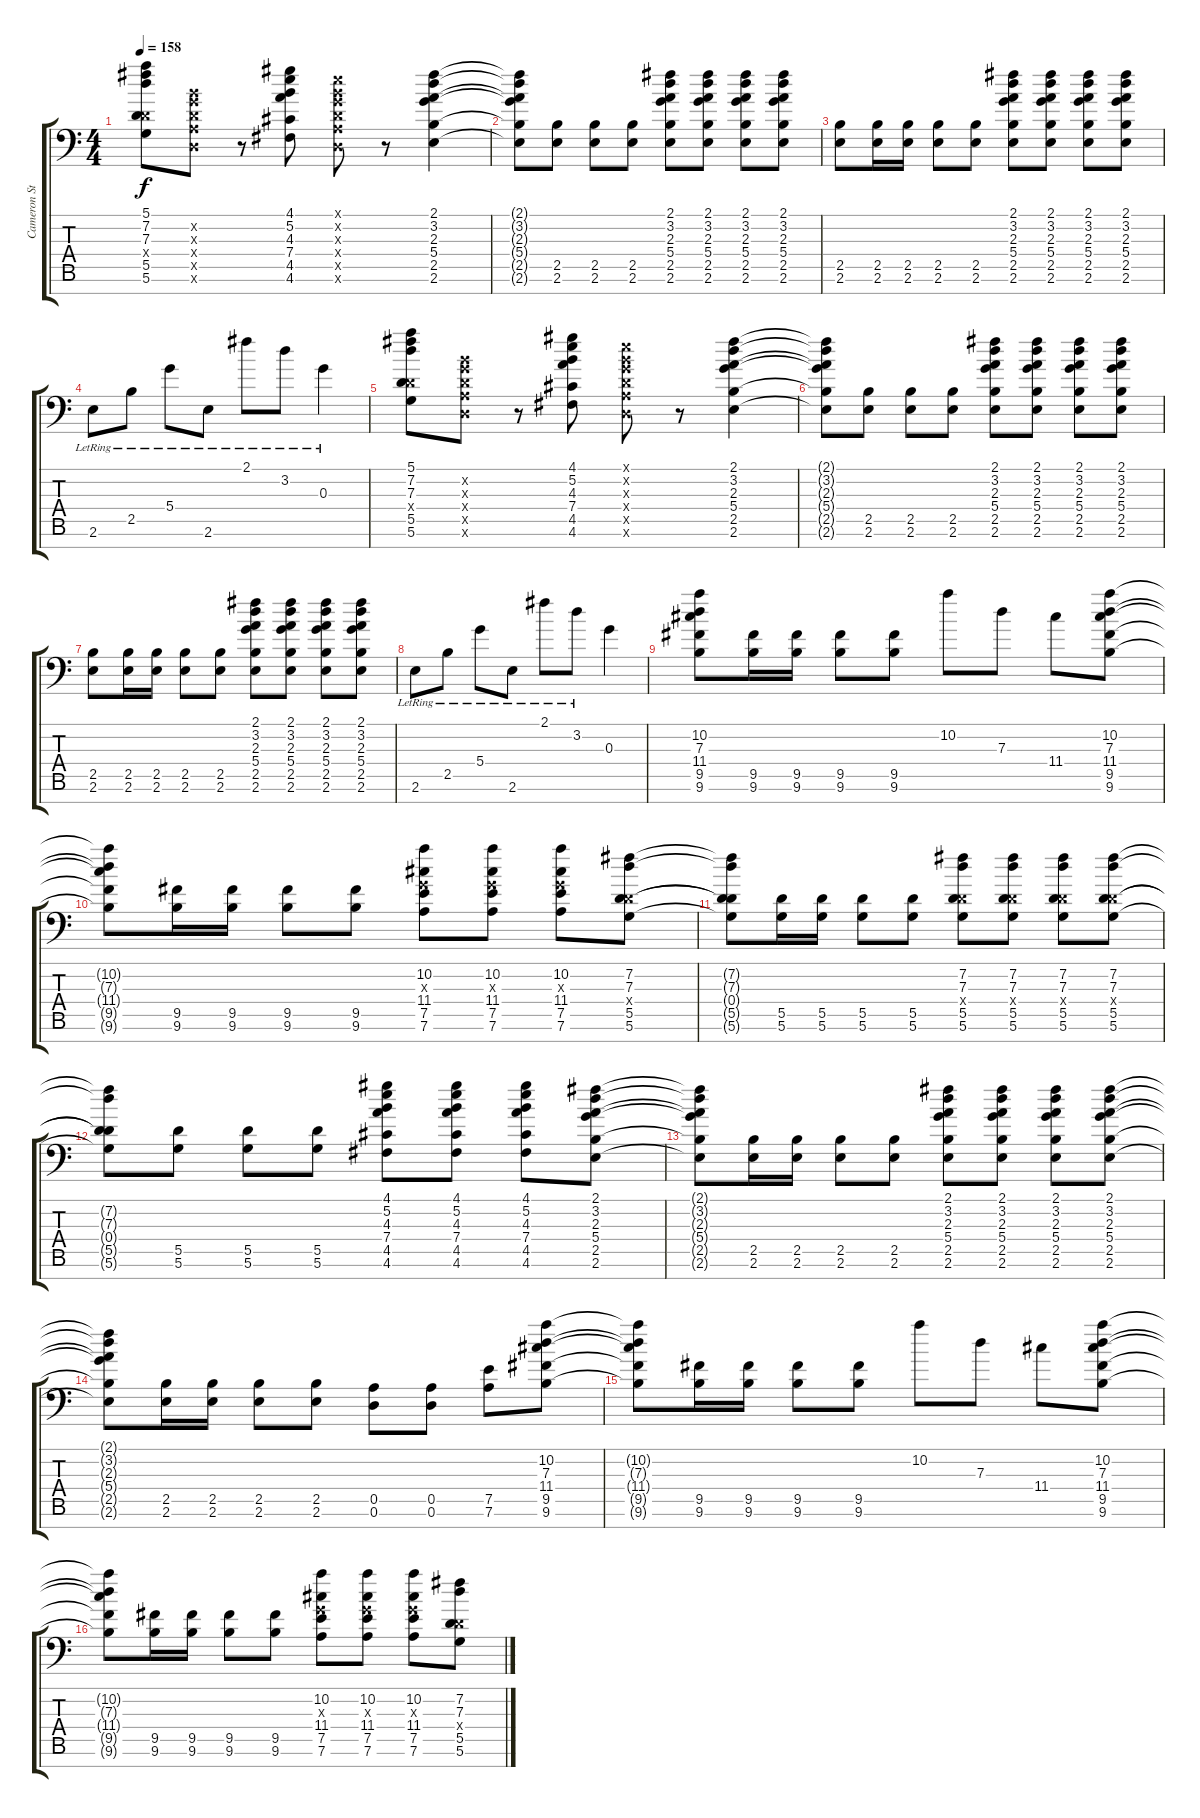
\track ("Cameron Stucky" "Cameron St") {instrument distortionguitar}
\staff {score tabs}
\tuning (E4 B3 G3 D3 A2 D2 A1) {hide}
\ts (4 4)
\tempo 158
\clef f4
\ks c
(5.1 7.2 7.3 0.4{x} 5.5 5.6).8{dy f instrument distortionguitar} (0.2{x} 0.3{x} 0.4{x} 0.5{x} 0.6{x}).8 r.8 (4.1 5.2 4.3 7.4 4.5 4.6).8 (0.1{x} 0.2{x} 0.3{x} 0.4{x} 0.5{x} 0.6{x}).8 r.8 (2.1 3.2 2.3 5.4 2.5 2.6).4 |
(2.1{t} 3.2{t} 2.3{t} 5.4{t} 2.5{t} 2.6{t}).8 (2.5 2.6).8 (2.5 2.6).8 (2.5 2.6).8 (2.1 3.2 2.3 5.4 2.5 2.6).8 (2.1 3.2 2.3 5.4 2.5 2.6).8 (2.1 3.2 2.3 5.4 2.5 2.6).8 (2.1 3.2 2.3 5.4 2.5 2.6).8 |
(2.5 2.6).8 (2.5 2.6).16 (2.5 2.6).16 (2.5 2.6).8 (2.5 2.6).8 (2.1 3.2 2.3 5.4 2.5 2.6).8 (2.1 3.2 2.3 5.4 2.5 2.6).8 (2.1 3.2 2.3 5.4 2.5 2.6).8 (2.1 3.2 2.3 5.4 2.5 2.6).8 |
2.6{lr}.8 2.5{lr}.8 5.4{lr}.8 2.6{lr}.8 2.1{lr}.8 3.2{lr}.8 0.3{lr}.4 |
(5.1 7.2 7.3 0.4{x} 5.5 5.6).8 (0.2{x} 0.3{x} 0.4{x} 0.5{x} 0.6{x}).8 r.8 (4.1 5.2 4.3 7.4 4.5 4.6).8 (0.1{x} 0.2{x} 0.3{x} 0.4{x} 0.5{x} 0.6{x}).8 r.8 (2.1 3.2 2.3 5.4 2.5 2.6).4 |
(2.1{t} 3.2{t} 2.3{t} 5.4{t} 2.5{t} 2.6{t}).8 (2.5 2.6).8 (2.5 2.6).8 (2.5 2.6).8 (2.1 3.2 2.3 5.4 2.5 2.6).8 (2.1 3.2 2.3 5.4 2.5 2.6).8 (2.1 3.2 2.3 5.4 2.5 2.6).8 (2.1 3.2 2.3 5.4 2.5 2.6).8 |
(2.5 2.6).8 (2.5 2.6).16 (2.5 2.6).16 (2.5 2.6).8 (2.5 2.6).8 (2.1 3.2 2.3 5.4 2.5 2.6).8 (2.1 3.2 2.3 5.4 2.5 2.6).8 (2.1 3.2 2.3 5.4 2.5 2.6).8 (2.1 3.2 2.3 5.4 2.5 2.6).8 |
2.6{lr}.8 2.5{lr}.8 5.4{lr}.8 2.6{lr}.8 2.1{lr}.8 3.2{lr}.8 0.3.4 |
(10.2 7.3 11.4 9.5 9.6).8 (9.5 9.6).16 (9.5 9.6).16 (9.5 9.6).8 (9.5 9.6).8 10.2.8 7.3.8 11.4.8 (10.2 7.3 11.4 9.5 9.6).8 |
(10.2{t} 7.3{t} 11.4{t} 9.5{t} 9.6{t}).8 (9.5 9.6).16 (9.5 9.6).16 (9.5 9.6).8 (9.5 9.6).8 (10.2 0.3{x} 11.4 7.5 7.6).8 (10.2 0.3{x} 11.4 7.5 7.6).8 (10.2 0.3{x} 11.4 7.5 7.6).8 (7.2 7.3 0.4{x} 5.5 5.6).8 |
(7.2{t} 7.3{t} 0.4{t} 5.5{t} 5.6{t}).8 (5.5 5.6).16 (5.5 5.6).16 (5.5 5.6).8 (5.5 5.6).8 (7.2 7.3 0.4{x} 5.5 5.6).8 (7.2 7.3 0.4{x} 5.5 5.6).8 (7.2 7.3 0.4{x} 5.5 5.6).8 (7.2 7.3 0.4{x} 5.5 5.6).8 |
(7.2{t} 7.3{t} 0.4{t} 5.5{t} 5.6{t}).8 (5.5 5.6).8 (5.5 5.6).8 (5.5 5.6).8 (4.1 5.2 4.3 7.4 4.5 4.6).8 (4.1 5.2 4.3 7.4 4.5 4.6).8 (4.1 5.2 4.3 7.4 4.5 4.6).8 (2.1 3.2 2.3 5.4 2.5 2.6).8 |
(2.1{t} 3.2{t} 2.3{t} 5.4{t} 2.5{t} 2.6{t}).8 (2.5 2.6).16 (2.5 2.6).16 (2.5 2.6).8 (2.5 2.6).8 (2.1 3.2 2.3 5.4 2.5 2.6).8 (2.1 3.2 2.3 5.4 2.5 2.6).8 (2.1 3.2 2.3 5.4 2.5 2.6).8 (2.1 3.2 2.3 5.4 2.5 2.6).8 |
(2.1{t} 3.2{t} 2.3{t} 5.4{t} 2.5{t} 2.6{t}).8 (2.5 2.6).16 (2.5 2.6).16 (2.5 2.6).8 (2.5 2.6).8 (0.5 0.6).8 (0.5 0.6).8 (7.5 7.6).8 (10.2 7.3 11.4 9.5 9.6).8 |
(10.2{t} 7.3{t} 11.4{t} 9.5{t} 9.6{t}).8 (9.5 9.6).16 (9.5 9.6).16 (9.5 9.6).8 (9.5 9.6).8 10.2.8 7.3.8 11.4.8 (10.2 7.3 11.4 9.5 9.6).8 |
(10.2{t} 7.3{t} 11.4{t} 9.5{t} 9.6{t}).8 (9.5 9.6).16 (9.5 9.6).16 (9.5 9.6).8 (9.5 9.6).8 (10.2 0.3{x} 11.4 7.5 7.6).8 (10.2 0.3{x} 11.4 7.5 7.6).8 (10.2 0.3{x} 11.4 7.5 7.6).8 (7.2 7.3 0.4{x} 5.5 5.6).8
